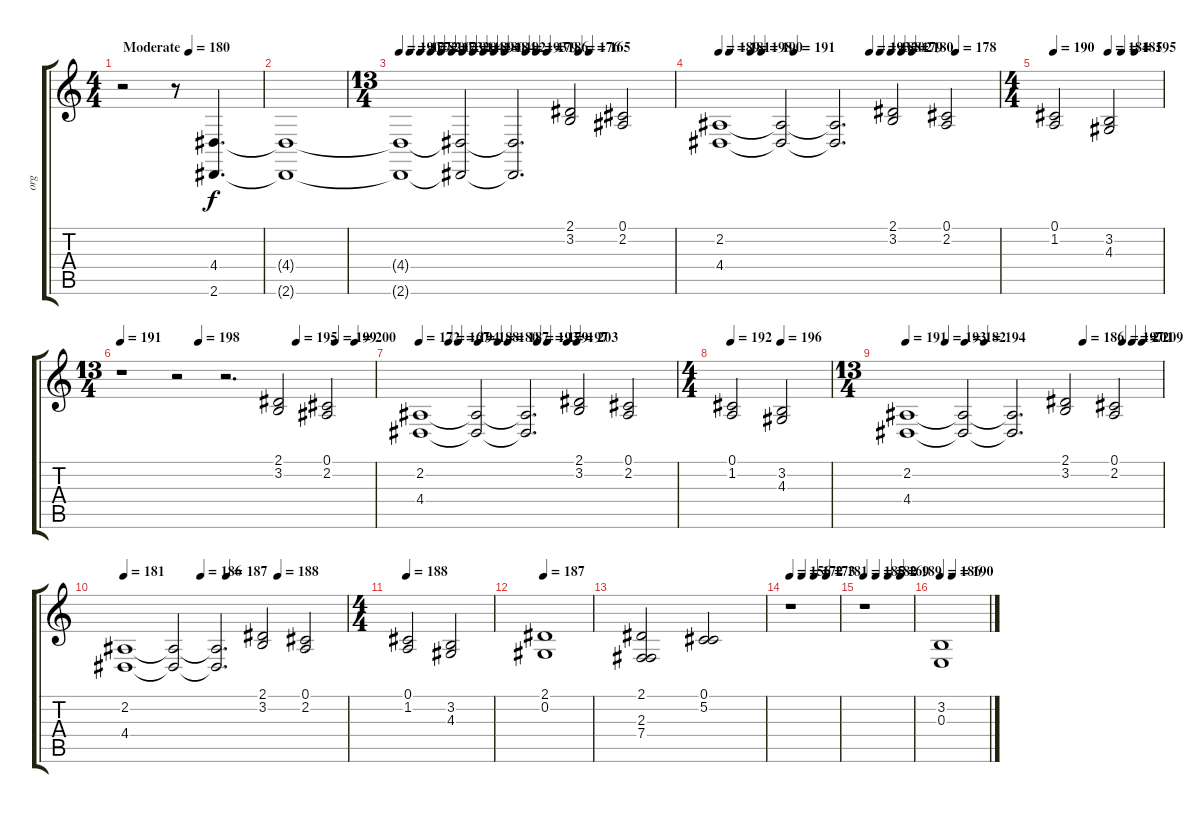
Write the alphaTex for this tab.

\track ("org" "org") {instrument reedorgan}
\staff {score tabs}
\tuning (Db4 Ab3 E3 B2 Gb2 Db2) {hide}
\ts (4 4)
\tempo (180 "Moderate")
\clef g2
\ks c
r.2{dy f instrument reedorgan} r.8 (4.4 2.6).4{d} |
(4.4{t} 2.6{t}).1 |
\ts (13 4)
\tempo 190
\tempo (177 0.038461538461538464)
\tempo (182 0.07692307692307693)
\tempo (200 0.11538461538461539)
\tempo (173 0.15384615384615385)
\tempo (191 0.19230769230769232)
\tempo (204 0.23076923076923078)
\tempo (189 0.2692307692307692)
\tempo (180 0.3076923076923077)
\tempo (184 0.34615384615384615)
\tempo (192 0.38461538461538464)
\tempo (193 0.46153846153846156)
\tempo (179 0.5)
\tempo (186 0.5384615384615384)
\tempo (176 0.6538461538461539)
\tempo (165 0.6923076923076923)
(4.4{t} 2.6{t}).1 (4.4{t} 2.6{t}).2 (4.4{t} 2.6{t}).2{d} (2.1 3.2).2 (0.1 2.2).2 |
\tempo 189
\tempo (181 0.038461538461538464)
\tempo (198 0.11538461538461539)
\tempo (190 0.15384615384615385)
\tempo (191 0.2692307692307692)
\tempo (193 0.5384615384615384)
\tempo (188 0.5769230769230769)
\tempo (202 0.6153846153846154)
\tempo (179 0.6538461538461539)
\tempo (180 0.6923076923076923)
\tempo (178 0.8461538461538461)
(2.2 4.4).1 (2.2{t} 4.4{t}).2 (2.2{t} 4.4{t}).2{d} (2.1 3.2).2 (0.1 2.2).2 |
\ts (4 4)
\tempo 190
\tempo (184 0.5)
\tempo (185 0.625)
\tempo (195 0.75)
(0.1 1.2).2 (3.2 4.3).2 |
\ts (13 4)
\tempo 191
\tempo (198 0.3076923076923077)
\tempo (195 0.6923076923076923)
\tempo (199 0.8461538461538461)
\tempo (200 0.9230769230769231)
r.1 r.2 r.2{d} (2.1 3.2).2 (0.1 2.2).2 |
\tempo 172
\tempo (167 0.11538461538461539)
\tempo (194 0.15384615384615385)
\tempo (188 0.23076923076923078)
\tempo (180 0.3076923076923077)
\tempo (187 0.34615384615384615)
\tempo (193 0.46153846153846156)
\tempo (179 0.5)
\tempo (197 0.5769230769230769)
\tempo (203 0.6153846153846154)
(2.2 4.4).1 (2.2{t} 4.4{t}).2 (2.2{t} 4.4{t}).2{d} (2.1 3.2).2 (0.1 2.2).2 |
\ts (4 4)
\tempo 192
\tempo (196 0.5)
(0.1 1.2).2 (3.2 4.3).2 |
\ts (13 4)
\tempo 191
\tempo (193 0.15384615384615385)
\tempo (182 0.23076923076923078)
\tempo (194 0.3076923076923077)
\tempo (186 0.6923076923076923)
\tempo (197 0.8461538461538461)
\tempo (201 0.8846153846153846)
\tempo (209 0.9230769230769231)
(2.2 4.4).1 (2.2{t} 4.4{t}).2 (2.2{t} 4.4{t}).2{d} (2.1 3.2).2 (0.1 2.2).2 |
\tempo 181
\tempo (186 0.34615384615384615)
\tempo (187 0.46153846153846156)
\tempo (188 0.6923076923076923)
(2.2 4.4).1 (2.2{t} 4.4{t}).2 (2.2{t} 4.4{t}).2{d} (2.1 3.2).2 (0.1 2.2).2 |
\ts (4 4)
\tempo 188
(0.1 1.2).2 (3.2 4.3).2 |
\tempo 187
(2.1 0.2).1 |
(2.1 2.3 7.4).2 (0.1 5.2).2 |
\tempo 156
\tempo (172 0.25)
\tempo (173 0.5)
\tempo (181 0.75)
r.1 |
\tempo 185
\tempo (182 0.25)
\tempo (169 0.5)
\tempo (189 0.75)
r.1 |
\tempo 186
\tempo (190 0.25)
(3.2 0.3).1
